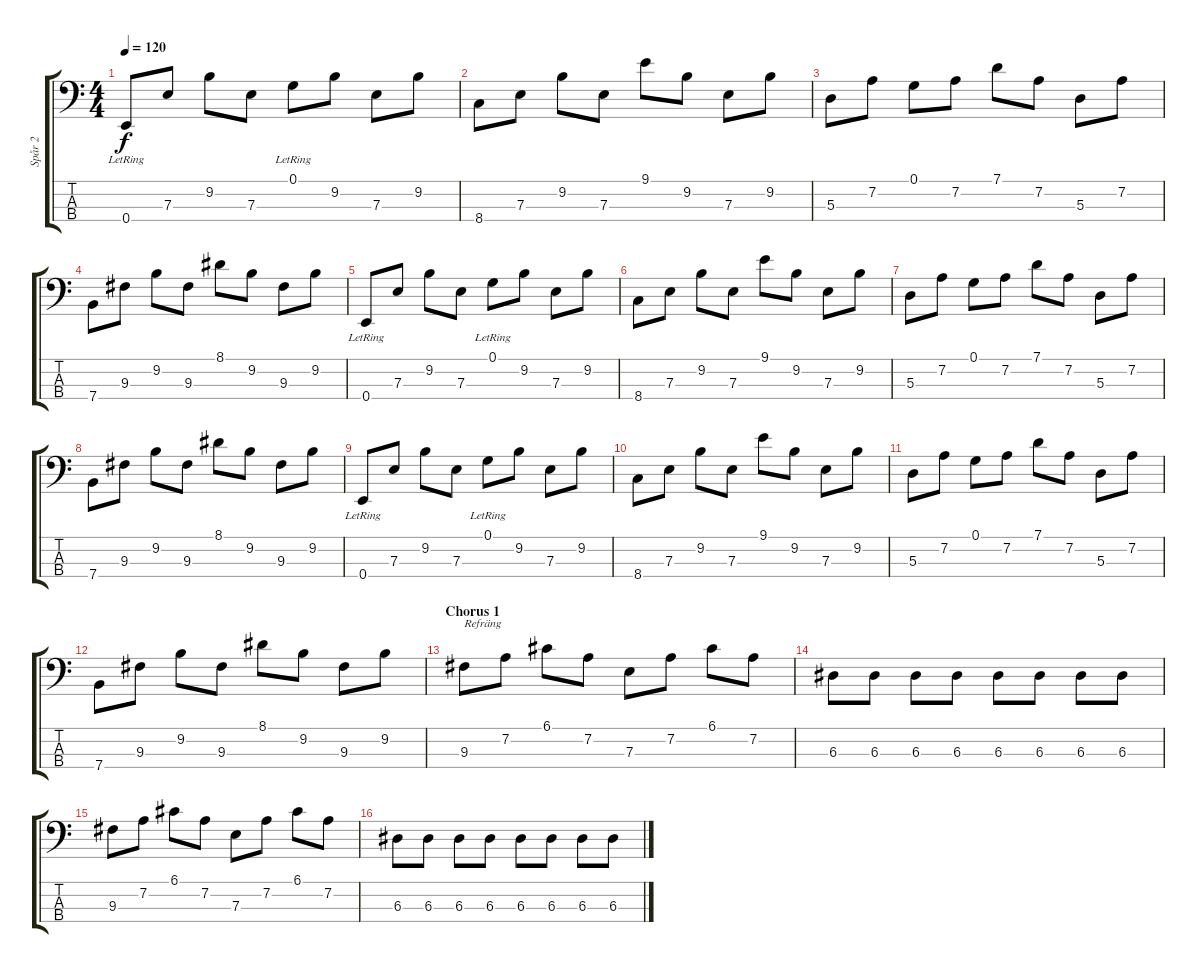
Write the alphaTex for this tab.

\track ("Spår 2" "Spår 2") {instrument electricbasspick}
\staff {score tabs}
\tuning (G2 D2 A1 E1) {hide}
\ts (4 4)
\tempo 120
\clef f4
\ks c
0.4{lr}.8{dy f} 7.3.8 9.2.8 7.3.8 0.1{lr}.8 9.2.8 7.3.8 9.2.8 |
8.4.8 7.3.8 9.2.8 7.3.8 9.1.8 9.2.8 7.3.8 9.2.8 |
5.3.8 7.2.8 0.1.8 7.2.8 7.1.8 7.2.8 5.3.8 7.2.8 |
7.4.8 9.3.8 9.2.8 9.3.8 8.1.8 9.2.8 9.3.8 9.2.8 |
0.4{lr}.8 7.3.8 9.2.8 7.3.8 0.1{lr}.8 9.2.8 7.3.8 9.2.8 |
8.4.8 7.3.8 9.2.8 7.3.8 9.1.8 9.2.8 7.3.8 9.2.8 |
5.3.8 7.2.8 0.1.8 7.2.8 7.1.8 7.2.8 5.3.8 7.2.8 |
7.4.8 9.3.8 9.2.8 9.3.8 8.1.8 9.2.8 9.3.8 9.2.8 |
0.4{lr}.8 7.3.8 9.2.8 7.3.8 0.1{lr}.8 9.2.8 7.3.8 9.2.8 |
8.4.8 7.3.8 9.2.8 7.3.8 9.1.8 9.2.8 7.3.8 9.2.8 |
5.3.8 7.2.8 0.1.8 7.2.8 7.1.8 7.2.8 5.3.8 7.2.8 |
7.4.8 9.3.8 9.2.8 9.3.8 8.1.8 9.2.8 9.3.8 9.2.8 |
\section ("" "Chorus 1")
9.3.8{txt "Refräng"} 7.2.8 6.1.8 7.2.8 7.3.8 7.2.8 6.1.8 7.2.8 |
6.3.8 6.3.8 6.3.8 6.3.8 6.3.8 6.3.8 6.3.8 6.3.8 |
9.3.8 7.2.8 6.1.8 7.2.8 7.3.8 7.2.8 6.1.8 7.2.8 |
6.3.8 6.3.8 6.3.8 6.3.8 6.3.8 6.3.8 6.3.8 6.3.8
